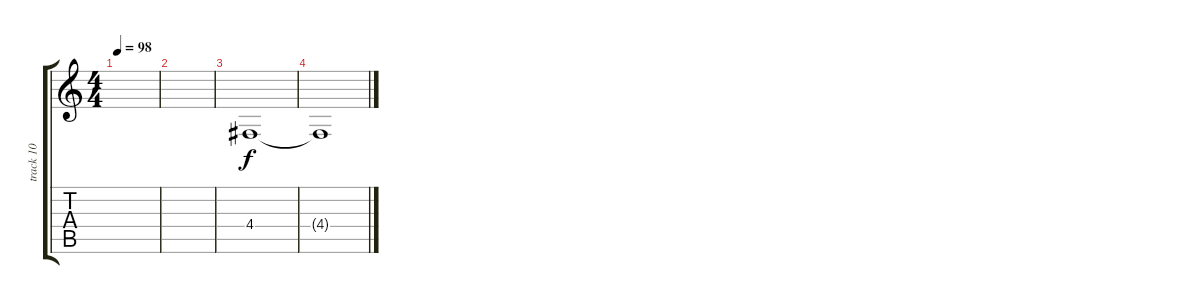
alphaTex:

\track ("track 10" "track 10") {instrument stringensemble2}
\staff {score tabs}
\tuning (E4 B3 G3 D3 A2 E2) {hide}
\ts (4 4)
\tempo 98
\clef g2
\ks c
|
|
4.4.1{volume 1 instrument stringensemble2} |
4.4{t}.1
